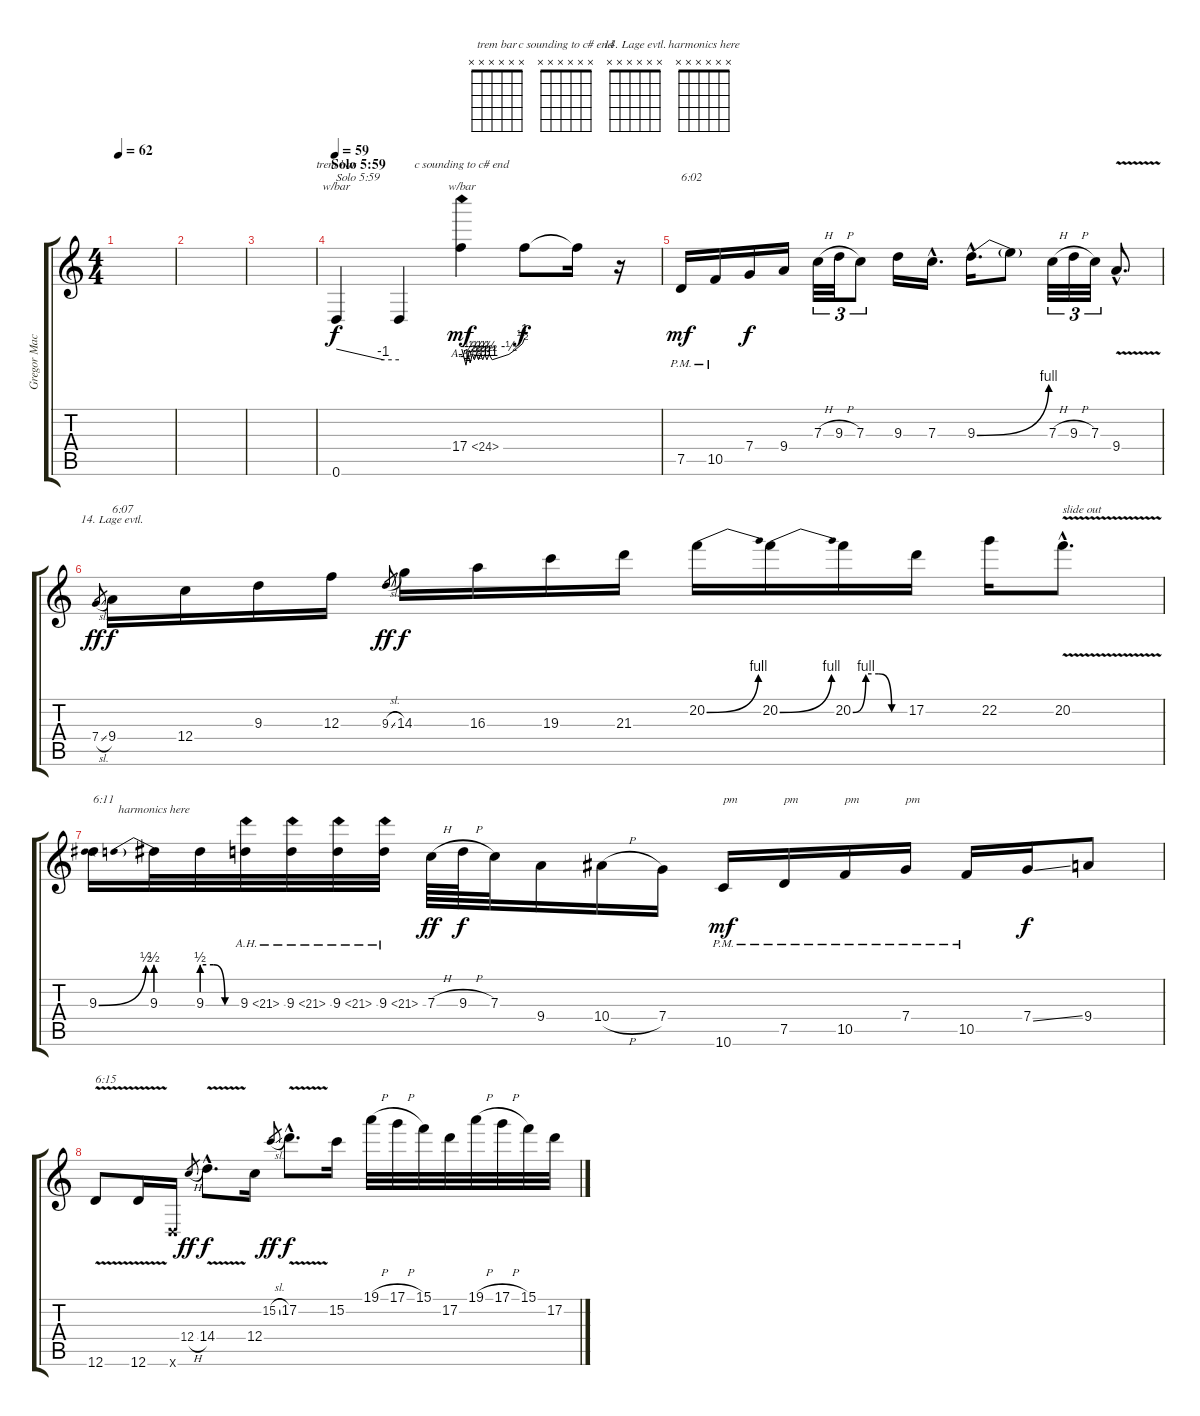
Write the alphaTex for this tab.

\track ("Gregor Mackintosh" "Gregor Mac") {instrument overdrivenguitar}
\staff {score tabs}
\tuning (D4 A3 F3 C3 G2 D2) {hide}
\chord ("trem bar" x x x x x x)
\chord ("c sounding to c# end" x x x x x x)
\chord ("14. Lage evtl." x x x x x x)
\chord ("harmonics here" x x x x x x)
\ts (4 4)
\tempo 62
\clef g2
\ks c
|
|
|
\section ("" "Solo 5:59")
\tempo 59
0.6.4{tbe (custom default 0 0 45 -4 60 -4) ch "trem bar" txt "Solo 5:59" dy f instrument overdrivenguitar} 0.6{t}.4 17.4{ah 7}.4{tbe (custom default 0 0 4 -8 6 -2 8 -6 10 -2 12 -4 14 -2 16 -4 18 -2 20 -4 22 -2 24 -4 26 -2 29 -4 45 -2 52 0 58 2 60 4) ch "c sounding to c# end" dy mf} 17.4{t}.8{dy f} 17.4{t}.16 r.16 |
7.5{pm}.16{txt "6:02" dy mf} 10.5{pm}.16 7.4.16{dy f} 9.4.16 7.3{h}.32{tu (3 2)} 9.3{h}.32{tu (3 2)} 7.3.8{tu (3 2)} 9.3.16 7.3{hac}.16{d} 9.3{be (bend 0 0 60 4) hac}.16{d} 9.3{t}.8 7.3{h}.32{tu (3 2)} 9.3{h}.32{tu (3 2)} 7.3.32{tu (3 2)} 9.4{v hac}.8{d} |
7.4{sl}.8{gr dy ff} 9.4.16{ch "14. Lage evtl." txt "6:07" dy f} 12.4.16 9.3.16 12.3.16 9.3{sl}.8{gr dy ff} 14.3.16{dy f} 16.3.16 19.3.16 21.3.16 20.2{be (bend 0 0 60 4)}.16 20.2{be (bend 0 0 60 4)}.16 20.2{be (custom 0 0 15 4 30 4 45 0 60 0)}.16 17.2.16 22.2.16 20.2{v hac}.8{d txt "slide out"} |
9.3{be (bend 0 0 60 2)}.16{txt "6:11"} 9.3{be (prebend 0 2 60 2)}.32{ch "harmonics here"} 9.3{be (custom 0 2 20 2 40 0 60 0)}.32 9.3{ah 12}.32 9.3{ah 12}.32 9.3{ah 12}.32 9.3{ah 12}.32 7.3{h}.64{dy ff} 9.3{h}.64{dy f} 7.3.32 9.4.16 10.4{h}.16 7.4.16 10.6{pm}.16{txt "pm" dy mf} 7.5{pm}.16{txt "pm"} 10.5{pm}.16{txt "pm"} 7.4{pm}.16{txt "pm"} 10.5{pm}.16 7.4{ss}.16{dy f} 9.4.8 |
12.6{v}.8{txt "6:15"} 12.6{v}.16 0.6{x}.16 12.4{h}.8{gr dy ff} 14.4{v hac}.8{d dy f} 12.4.16 15.2{sl}.8{gr dy ff} 17.2{v hac}.8{d dy f} 15.2.16 19.1{h}.32 17.1{h}.32 15.1.32 17.2.32 19.1{h}.32 17.1{h}.32 15.1.32 17.2.32
